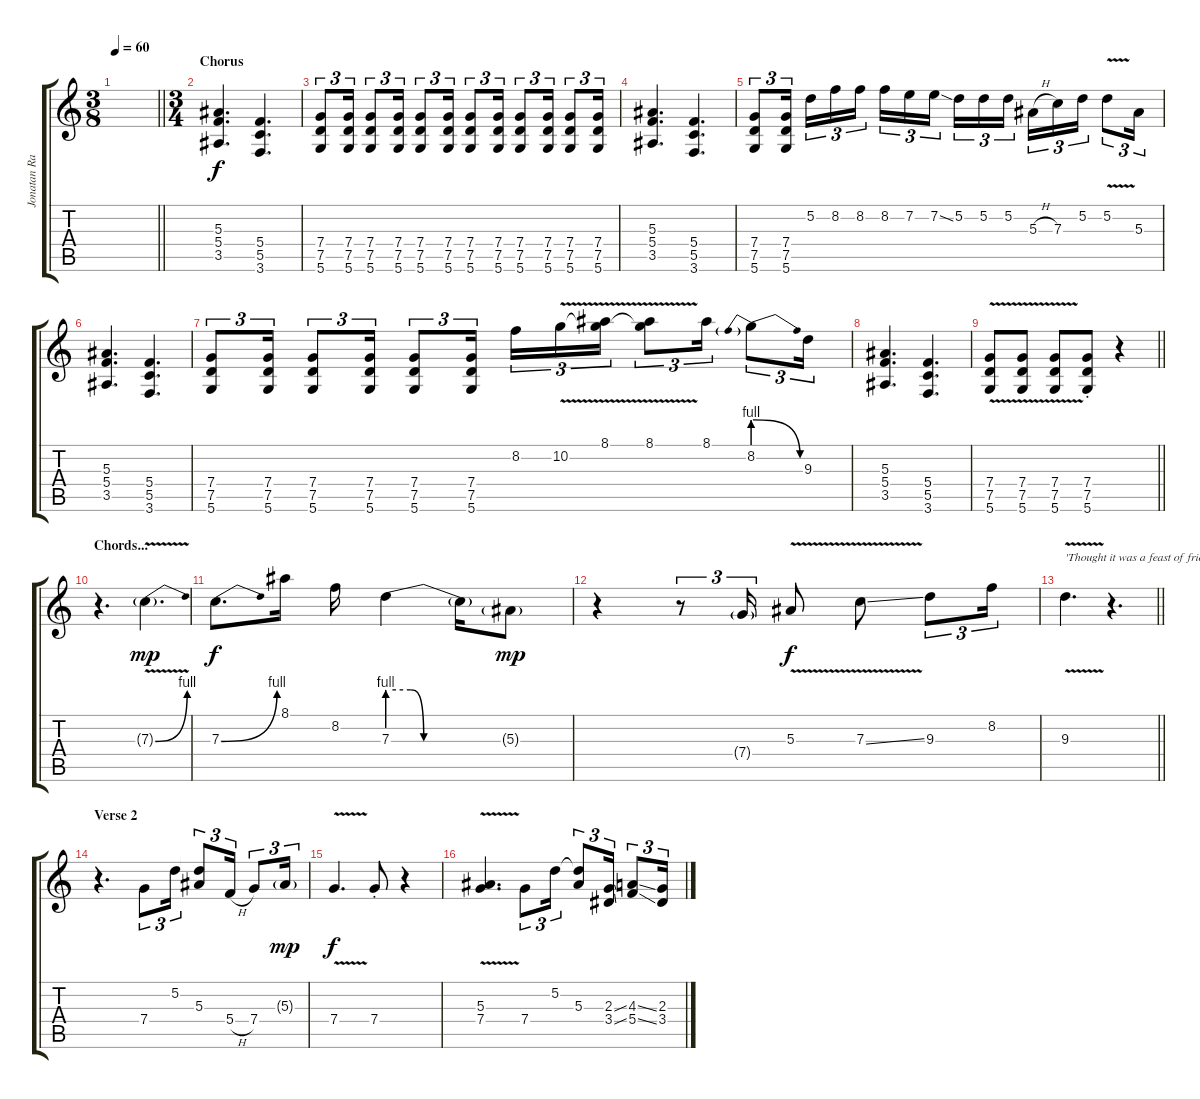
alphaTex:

\track ("Jonatan Ramm" "Jonatan Ra") {instrument electricguitarjazz}
\staff {score tabs}
\tuning (D4 A3 F3 C3 G2 D2) {hide}
\ts (3 8)
\tempo 60
\clef g2
\barLineRight lightlight
\ks c
|
\ts (3 4)
\section ("" "Chorus")
(5.3 5.4 3.5).4{d instrument distortionguitar} (5.4 5.5 3.6).4{d} |
(7.4 7.5 5.6).8{tu (3 2)} (7.4 7.5 5.6).16{tu (3 2)} (7.4 7.5 5.6).8{tu (3 2)} (7.4 7.5 5.6).16{tu (3 2)} (7.4 7.5 5.6).8{tu (3 2)} (7.4 7.5 5.6).16{tu (3 2)} (7.4 7.5 5.6).8{tu (3 2)} (7.4 7.5 5.6).16{tu (3 2)} (7.4 7.5 5.6).8{tu (3 2)} (7.4 7.5 5.6).16{tu (3 2)} (7.4 7.5 5.6).8{tu (3 2)} (7.4 7.5 5.6).16{tu (3 2)} |
(5.3 5.4 3.5).4{d} (5.4 5.5 3.6).4{d} |
(7.4 7.5 5.6).8{tu (3 2)} (7.4 7.5 5.6).16{tu (3 2) beam splitsecondary} 5.2.16{tu (3 2)} 8.2.16{tu (3 2)} 8.2.16{tu (3 2)} 8.2.16{tu (3 2)} 7.2.16{tu (3 2)} 7.2{ss}.16{tu (3 2) beam splitsecondary} 5.2.16{tu (3 2)} 5.2.16{tu (3 2)} 5.2.16{tu (3 2)} 5.3{h}.16{tu (3 2)} 7.3.16{tu (3 2)} 5.2.16{tu (3 2)} 5.2{v}.8{tu (3 2)} 5.3.16{tu (3 2)} |
(5.3 5.4 3.5).4{d} (5.4 5.5 3.6).4{d} |
(7.4 7.5 5.6).8{tu (3 2)} (7.4 7.5 5.6).16{tu (3 2)} (7.4 7.5 5.6).8{tu (3 2)} (7.4 7.5 5.6).16{tu (3 2)} (7.4 7.5 5.6).8{tu (3 2)} (7.4 7.5 5.6).16{tu (3 2) beam splitsecondary} 8.2.16{tu (3 2)} 10.2{v}.16{tu (3 2)} (8.1 10.2{t}).16{tu (3 2)} (8.1{v} 10.2{t}).8{tu (3 2)} 8.1.16{tu (3 2)} 8.2{be (prebendrelease 0 4 60 0)}.8{tu (3 2)} 9.3.16{tu (3 2)} |
(5.3 5.4 3.5).4{d} (5.4 5.5 3.6).4{d} |
\barLineRight lightlight
(7.4 7.5{v} 5.6).8 (7.4 7.5{v} 5.6).8 (7.4 7.5{v} 5.6).8 (7.4{st} 7.5{st} 5.6{st}).8 r.4 |
\section ("" "Chords...")
r.4{d instrument electricguitarjazz} 7.3{be (bend 0 0 60 4) v g}.4{d dy mp} |
7.3{be (bend 0 0 60 4)}.8{d dy f} 8.1.16 8.2.16 7.3{be (custom 0 4 12 4 19 0 30 0 60 0)}.4 7.3{t}.16 5.3{g}.8{dy mp} |
r.4 r.8{tu (3 2)} 7.4{g}.16{tu (3 2)} 5.3{v}.8{dy f} 7.3{v ss}.8 9.3.8{tu (3 2)} 8.2.16{tu (3 2)} |
\barLineRight lightlight
9.3{v}.4{d txt "'Thought it was a feast of friends...'"} r.4{d} |
\section ("" "Verse 2")
r.4{d} 7.4.8{tu (3 2)} 5.2.16{tu (3 2)} (5.2{t} 5.3).8{tu (3 2)} 5.4{h}.16{tu (3 2)} 7.4.8{tu (3 2)} 5.3{g}.16{tu (3 2) dy mp} |
7.4{v}.4{d dy f} 7.4{st}.8 r.4 |
(5.3 7.4{v}).4{d} 7.4.8{tu (3 2)} 5.2.16{tu (3 2)} (5.2{t} 5.3).8{tu (3 2)} (2.3{ss} 3.4{ss}).16{tu (3 2)} (4.3{ss} 5.4{ss}).8{tu (3 2)} (2.3 3.4).16{tu (3 2)}
